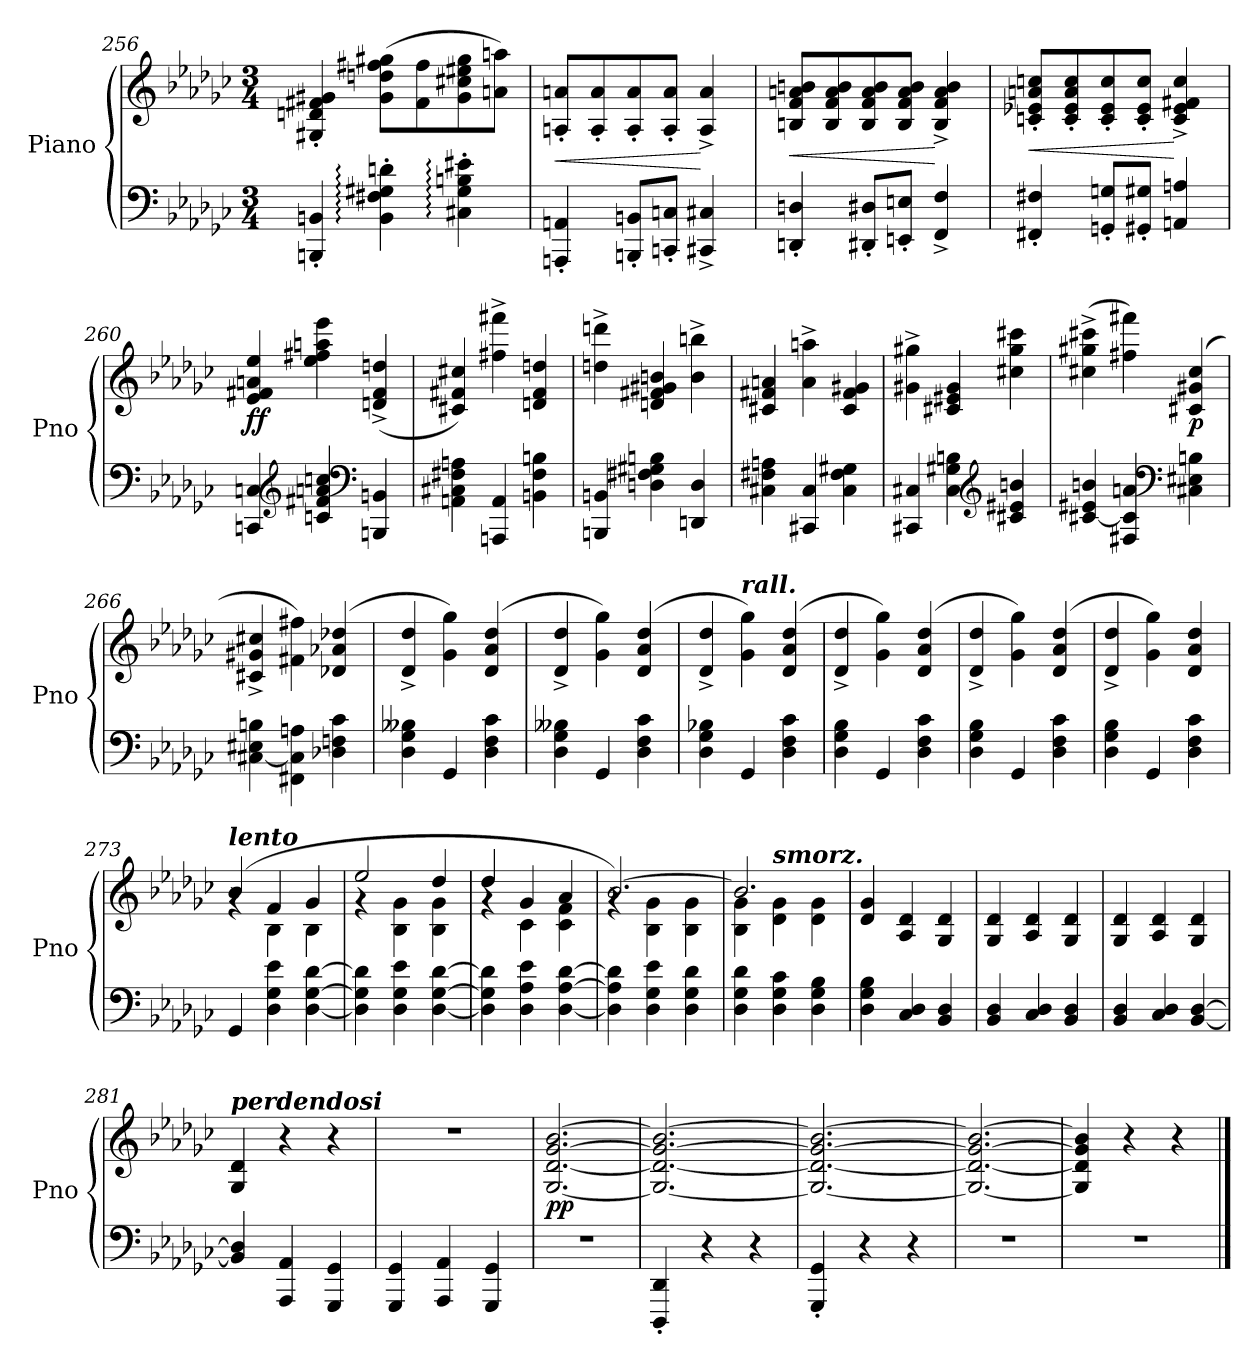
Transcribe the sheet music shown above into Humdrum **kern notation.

**kern	**kern	**dynam
*part1	*part1	*part1
*staff2	*staff1	*staff1/2
*I"Piano	*	*
*I'Pno	*	*
*clefF4	*clefG2	*
*k[b-e-a-d-g-c-]	*k[b-e-a-d-g-c-]	*
*M3/4	*M3/4	*
=256	=256	=256
4BBBn/' 4BBn/'	4G#X/' 4dn/' 4f#X/' 4g#X/'	.
4BB\:' 4F#X\:' 4G#X\:' 4dn\:'	(8g#\ 8ddn\ 8ff#X\ 8gg#X\L	.
.	8f#\ 8ff#\	.
4C#X\:' 4G#\:' 4Bn\:' 4e#X\:'	8g#\ 8cc#X\ 8ee#X\ 8gg#\	.
.	8an\ 8aan\J)	.
=257	=257	=257
!	!	!LO:HP:b
4AAAn/' 4AAn/'	8An/' 8an/'L	<
.	8A/' 8a/'	.
8BBBn/' 8BBn/'L	8A/' 8a/'	.
8CCn/' 8Cn/'J	8A/' 8a/'J	.
4CC#X/^ 4C#X/^	4A/^ 4a/^	[
!!LO:LB:g=z
=258	=258	=258
!	!	!LO:HP:b
4DDn/' 4Dn/'	8Bn/ 8f/ 8an/ 8bn/L	<
.	8B/ 8f/ 8a/ 8b/	.
8DD#X/' 8D#X/'L	8B/ 8f/ 8a/ 8b/	.
8EEn/' 8En/'J	8B/ 8f/ 8a/ 8b/J	.
4FF/^ 4F/^	4B/^ 4f/^ 4a/^ 4b/^	[
!!LO:LB:g=z
=259	=259	=259
!	!	!LO:HP:b
4FF#X/' 4F#X/'	8cn/' 8e-X/' 8an/' 8ccn/'L	<
.	8c/' 8e-/' 8a/' 8cc/'	.
8GGn/' 8Gn/'L	8c/' 8e-/' 8cc/'	.
8GG#X/' 8G#X/'J	8c/' 8e-/' 8cc/'J	.
4AAn/ 4An/	4c/^ 4e-/^ 4f#X/^ 4cc/^	[
=260	=260	=260
!	!	!LO:DY:b
4CCn/ 4Cn/	4e-/ 4f#X/ 4an/ 4ee-/	ff
*clefG2	*	*
4cn/ 4f#X/ 4an/ 4ccn/	4ee-\ 4ff#X\ 4aan\ 4eee-\	.
*clefF4	*	*
4BBBn/ 4BBn/	(>4dn/^ 4f#/^ 4ddn/^	.
=261	=261	=261
4AAn\ 4C#X\ 4F#X\ 4An\	4c#X/ 4f#X/ 4cc#X/)	.
4AAAn/ 4AA/	4ff#X\^ 4fff#X\^	.
4BBn\ 4F#\ 4Bn\	4dn/ 4f#/ 4ddn/	.
=262	=262	=262
4BBBn/ 4BBn/	4ddn\^ 4dddn\^	.
4Dn\ 4F#X\ 4G#X\ 4Bn\	4dn/ 4f#X/ 4g#X/ 4bn/	.
4DDn/ 4D/	4b\^ 4bbn\^	.
!!LO:LB:g=z
=263	=263	=263
4C#X\ 4F#X\ 4An\	4c#X/ 4f#X/ 4an/	.
4CC#X/ 4C#/	4a\^ 4aan\^	.
4C#\ 4F#\ 4G#X\	4c#/ 4f#/ 4g#X/	.
!!LO:PB:g=z
=264	=264	=264
4CC#X/ 4C#X/	4g#X\^ 4gg#X\^	.
4C#\ 4G#X\ 4Bn\	4c#X/ 4e#X/ 4g#/	.
*clefG2	*	*
4c#X/ 4e#X/ 4bn/	4cc#X\ 4gg#\ 4ccc#X\	.
=265	=265	=265
[4c#X/ 4e#X/ 4bn/	(4cc#X\^ 4gg#X\^ 4ccc#X\^	.
4F#X/ 4c#/] 4an/	4ff#X\ 4fff#X\)	.
*clefF4	*	*
!	!	!LO:DY:b
4C#X\ 4E#X\ 4Bn\	(>4c#X/ 4g#X/ 4cc#/	p
=266	=266	=266
[4C#X\ 4E#X\ 4Bn\	4c#X/^ 4g#X/^ 4cc#X/^	.
4FF#X\ 4C#\] 4An\	4f#X\ 4ff#X\)	.
!	!	!LO:DY:b
4D-X\ 4Fn\ 4c-\	(>4d-X/ 4a-X/ 4dd-X/	other-dynamics
=267	=267	=267
4D-\ 4G-\ 4B--X\	4d-/^ 4dd-/^	.
4GG-/	4g-\ 4gg-\)	.
4D-\ 4F\ 4c-\	(>4d-/ 4a-/ 4dd-/	.
=268	=268	=268
4D-\ 4G-\ 4B--X\	4d-/^ 4dd-/^	.
4GG-/	4g-\ 4gg-\)	.
4D-\ 4F\ 4c-\	(>4d-/ 4a-/ 4dd-/	.
=269	=269	=269
4D-\ 4G-\ 4B-X\	4d-/^ 4dd-/^	.
!	!LO:TX:a:Bi:t=rall.	!
4GG-/	4g-\ 4gg-\)	.
4D-\ 4F\ 4c-\	(>4d-/ 4a-/ 4dd-/	.
!!LO:LB:g=z
=270	=270	=270
4D-\ 4G-\ 4B-\	4d-/^ 4dd-/^	.
4GG-/	4g-\ 4gg-\)	.
4D-\ 4F\ 4c-\	(>4d-/ 4a-/ 4dd-/	.
=271	=271	=271
4D-\ 4G-\ 4B-\	4d-/^ 4dd-/^	.
4GG-/	4g-\ 4gg-\)	.
4D-\ 4F\ 4c-\	(>4d-/ 4a-/ 4dd-/	.
!!LO:LB:g=z
=272	=272	=272
4D-\ 4G-\ 4B-\	4d-/^ 4dd-/^	.
4GG-/	4g-\ 4gg-\)	.
4D-\ 4F\ 4c-\	4d-/ 4a-/ 4dd-/	.
=273	=273	=273
*	*^	*
!	!LO:TX:a:Bi:t=lento	!	!
4GG-/	(4b-/	4rg	.
4D-\ 4G-\ 4e-\	4f/	4B-\	.
[4D-\ [4G-\ [4d-\	4g-/	4B-\	.
=274	=274	=274	=274
4D-\] 4G-\] 4d-\]	2ee-/	4rg	.
4D-\ 4G-\ 4e-\	.	4B-\ 4g-\	.
[4D-\ [4G-\ [4d-\	4dd-/	4B-\ 4g-\	.
=275	=275	=275	=275
4D-\] 4G-\] 4d-\]	4dd-/	4rg	.
4D-\ 4A-\ 4e-\	4g-/	4c-\	.
[4D-\ [4A-\ [4d-\	4a-/	4c-\ 4f\	.
=276	=276	=276	=276
4D-\] 4A-\] 4d-\]	[2.b-/)	4rg	.
4D-\ 4G-\ 4e-\	.	4B-\ 4g-\	.
4D-\ 4G-\ 4d-\	.	4B-\ 4g-\	.
=277	=277	=277	=277
4D-\ 4G-\ 4d-\	2.b-/]	4B-\ 4g-\	.
!	!	!LO:TX:a:Bi:t=smorz.	!
4D-\ 4G-\ 4c-\	.	4d-\ 4g-\	.
4D-\ 4G-\ 4B-\	.	4d-\ 4g-\	.
*	*v	*v	*
=278	=278	=278
4D-\ 4G-\ 4B-\	4d-/ 4g-/	.
4C-/ 4D-/	4A-/ 4d-/	.
4BB-/ 4D-/	4G-/ 4d-/	.
=279	=279	=279
4BB-/ 4D-/	4G-/ 4d-/	.
4C-/ 4D-/	4A-/ 4d-/	.
4BB-/ 4D-/	4G-/ 4d-/	.
!!LO:LB:g=z
=280	=280	=280
4BB-/ 4D-/	4G-/ 4d-/	.
4C-/ 4D-/	4A-/ 4d-/	.
[4BB-/ [4D-/	4G-/ 4d-/	.
=281	=281	=281
!	!LO:TX:a:Bi:t=perdendosi	!
4BB-/] 4D-/]	4G-/ 4d-/	.
4AAA-/ 4AA-/	4r	.
4GGG-/ 4GG-/	4r	.
!!LO:PB:g=z
=282	=282	=282
4GGG-/ 4GG-/	2.r	.
4AAA-/ 4AA-/	.	.
4GGG-/ 4GG-/	.	.
!!LO:LB:g=z
=283	=283	=283
!	!	!LO:DY:b
2.r	[2.G-/ [2.d-/ [2.g-/ [2.b-/	pp
=284	=284	=284
4DDD-/' 4DD-/'	2.G-/_ 2.d-/_ 2.g-/_ 2.b-/_	.
4r	.	.
4r	.	.
=285	=285	=285
4GGG-/' 4GG-/'	2.G-/_ 2.d-/_ 2.g-/_ 2.b-/_	.
4r	.	.
4r	.	.
=286	=286	=286
2.r	2.G-/_ 2.d-/_ 2.g-/_ 2.b-/_	.
=287	=287	=287
2.r	4G-/] 4d-/] 4g-/] 4b-/]	.
.	4r	.
.	4r	.
==	==	==
*-	*-	*-
